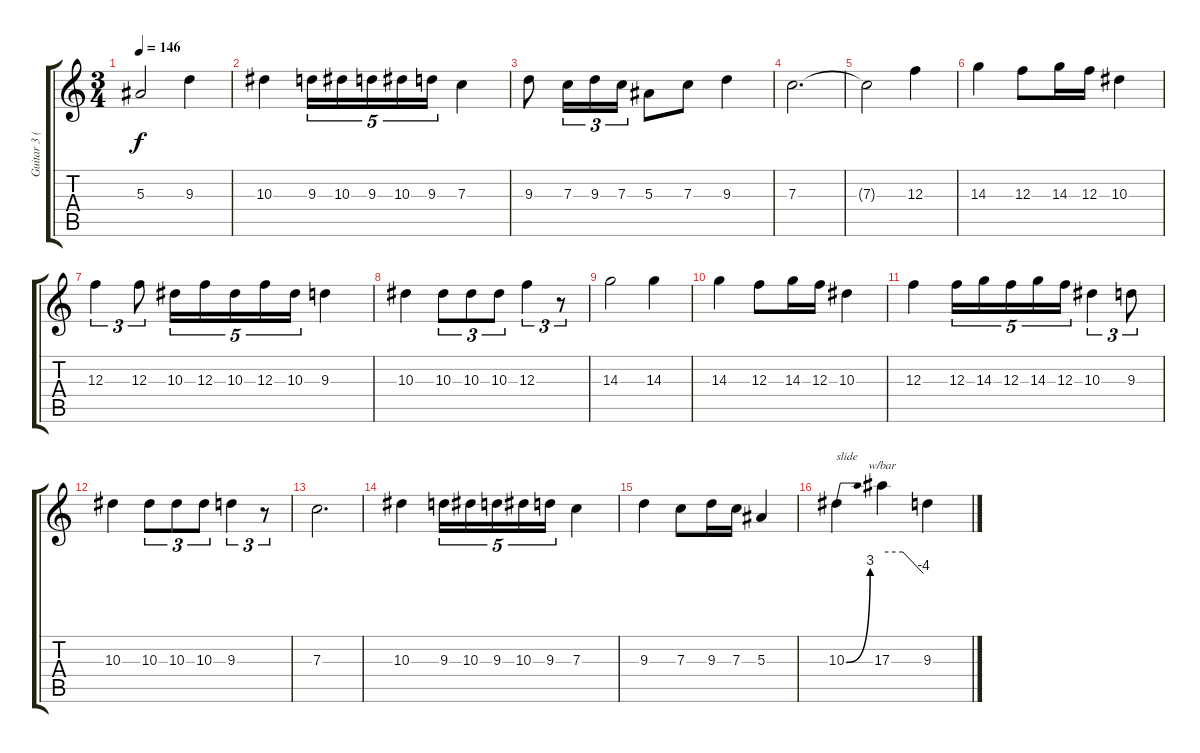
\track ("Guitar 3 (Studio/Backing)" "Guitar 3 (") {instrument distortionguitar}
\staff {score tabs}
\tuning (D4 A3 F3 C3 G2 C2) {hide}
\ts (3 4)
\tempo 146
\clef g2
\ks c
5.3.2{dy f} 9.3.4 |
10.3.4 9.3.16{tu (5 4)} 10.3.16{tu (5 4)} 9.3.16{tu (5 4)} 10.3.16{tu (5 4)} 9.3.16{tu (5 4)} 7.3.4 |
9.3.8 7.3.16{tu (3 2)} 9.3.16{tu (3 2)} 7.3.16{tu (3 2)} 5.3.8 7.3.8 9.3.4 |
7.3.2{d} |
7.3{t}.2 12.3.4 |
14.3.4 12.3.8 14.3.16 12.3.16 10.3.4 |
12.3.4{tu (3 2)} 12.3.8{tu (3 2)} 10.3.16{tu (5 4)} 12.3.16{tu (5 4)} 10.3.16{tu (5 4)} 12.3.16{tu (5 4)} 10.3.16{tu (5 4)} 9.3.4 |
10.3.4 10.3.8{tu (3 2)} 10.3.8{tu (3 2)} 10.3.8{tu (3 2)} 12.3.4{tu (3 2)} r.8{tu (3 2)} |
14.3.2 14.3.4 |
14.3.4 12.3.8 14.3.16 12.3.16 10.3.4 |
12.3.4 12.3.16{tu (5 4)} 14.3.16{tu (5 4)} 12.3.16{tu (5 4)} 14.3.16{tu (5 4)} 12.3.16{tu (5 4)} 10.3.4{tu (3 2)} 9.3.8{tu (3 2)} |
10.3.4 10.3.8{tu (3 2)} 10.3.8{tu (3 2)} 10.3.8{tu (3 2)} 9.3.4{tu (3 2)} r.8{tu (3 2)} |
7.3.2{d} |
10.3.4 9.3.16{tu (5 4)} 10.3.16{tu (5 4)} 9.3.16{tu (5 4)} 10.3.16{tu (5 4)} 9.3.16{tu (5 4)} 7.3.4 |
9.3.4 7.3.8 9.3.16 7.3.16 5.3.4 |
10.3{be (bend 0 0 60 12)}.4{txt "slide"} 17.3.4{tbe (custom default 0 0 30 0 60 -16)} 9.3.4
